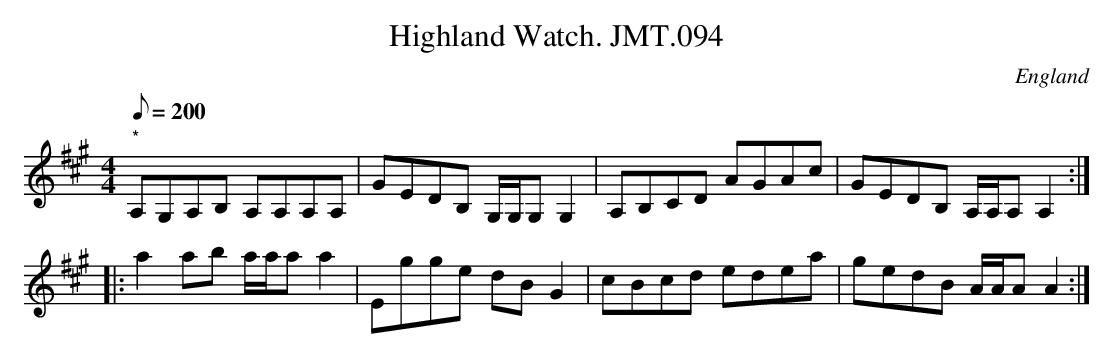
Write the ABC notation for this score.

X:1
T:Highland Watch. JMT.094
M:4/4
L:1/8
Q:200
O:England
K:A
"*"A,G,A,B, A,A,A,A,|GEDB, G,/G,/G,G,2|A,B,CD AGAc|GEDB, A,/A,/A,A,2:|!
|:a2ab a/a/aa2|Egge dBG2|cBcd edea|gedB A/A/AA2:|]
